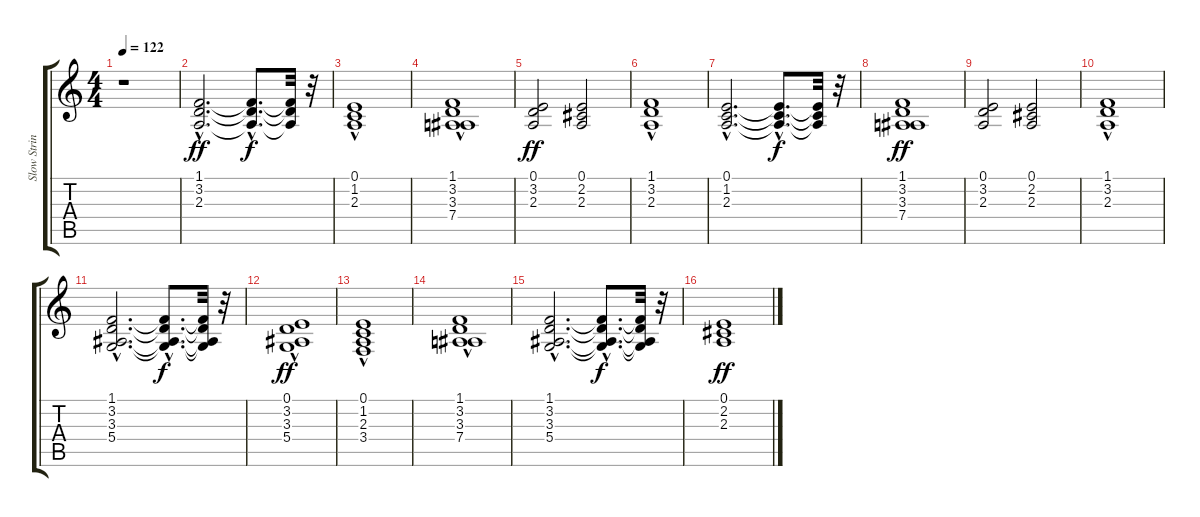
\track ("Slow Strings" "Slow Strin") {instrument stringensemble2}
\staff {score tabs}
\tuning (E4 B3 G3 D3 A2 E2) {hide}
\ts (4 4)
\tempo 122
\clef g2
\ks c
r.1{dy ff instrument stringensemble2} |
(1.1{hac} 3.2{hac} 2.3{hac}).2{d} (1.1{hac t} 3.2{hac t} 2.3{hac t}).8{d dy f} (1.1{t} 3.2{t} 2.3{t}).32 r.32 |
(0.1{hac} 1.2 2.3{hac}).1 |
(1.1 3.2{hac} 3.3{hac} 7.4{hac}).1 |
(0.1 3.2 2.3).2{dy ff} (0.1 2.2 2.3).2 |
(1.1{hac} 3.2{hac} 2.3).1 |
(0.1{hac} 1.2{hac} 2.3{hac}).2{d} (0.1{hac t} 1.2{hac t} 2.3{hac t}).8{d dy f} (0.1{t} 1.2{t} 2.3{t}).32 r.32 |
(1.1 3.2 3.3 7.4).1{dy ff} |
(0.1 3.2 2.3).2 (0.1 2.2 2.3).2 |
(1.1{hac} 3.2{hac} 2.3).1 |
(1.1{hac} 3.2{hac} 3.3{hac} 5.4{hac}).2{d} (1.1{hac t} 3.2{hac t} 3.3{hac t} 5.4{hac t}).8{d dy f} (1.1{t} 3.2{t} 3.3{t} 5.4{t}).32 r.32 |
(0.1 3.2 3.3 5.4{hac}).1{dy ff} |
(0.1 1.2 2.3{hac} 3.4).1 |
(1.1{hac} 3.2 3.3{hac} 7.4).1 |
(1.1{hac} 3.2{hac} 3.3{hac} 5.4{hac}).2{d} (1.1{hac t} 3.2{hac t} 3.3{hac t} 5.4{hac t}).8{d dy f} (1.1{t} 3.2{t} 3.3{t} 5.4{t}).32 r.32 |
(0.1 2.2 2.3).1{dy ff}
